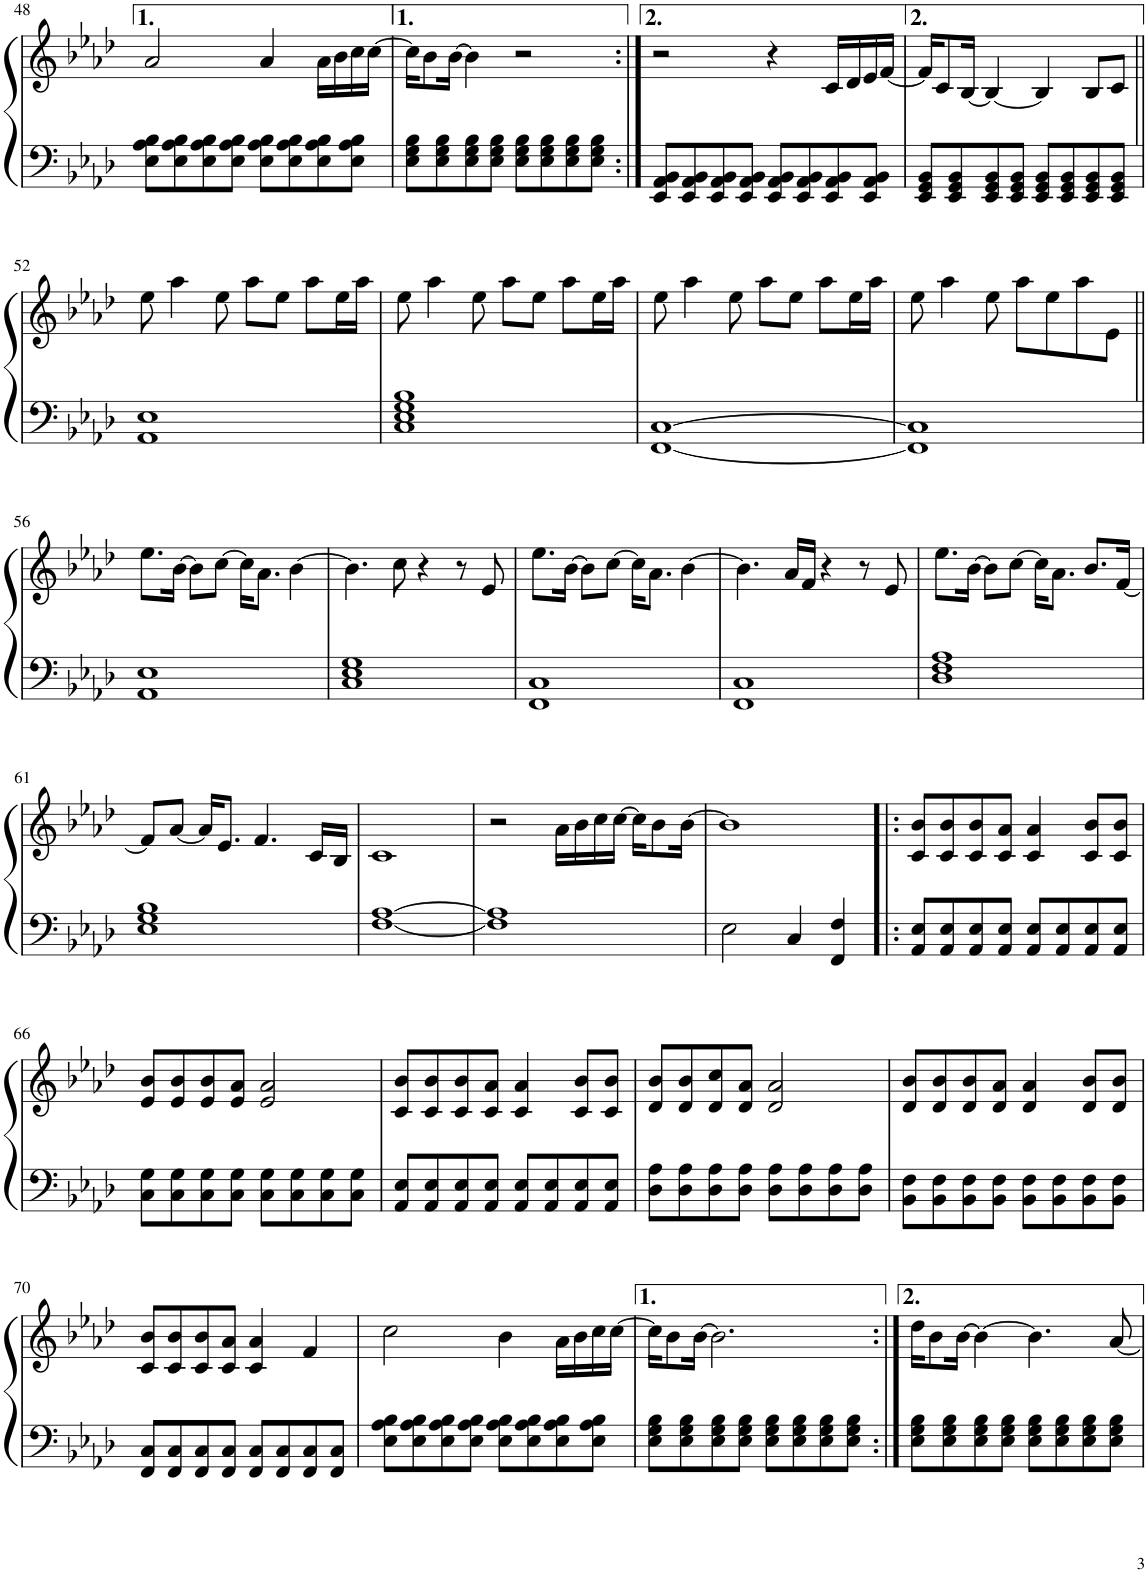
**kern	**kern
*part1	*part1
*staff2	*staff1
*I"Piano	*
*I'Pno.	*
!!LO:PB:g=z
*clefF4	*clefG2
*k[b-e-a-d-]	*k[b-e-a-d-]
*M4/4	*M4/4
=48	=48
8E-\ 8A-\ 8B-\L	2a-/
8E-\ 8A-\ 8B-\	.
8E-\ 8A-\ 8B-\	.
8E-\ 8A-\ 8B-\J	.
8E-\ 8A-\ 8B-\L	4a-/
8E-\ 8A-\ 8B-\	.
8E-\ 8A-\ 8B-\	16a-\LL
.	16b-\
8E-\ 8A-\ 8B-\J	16cc\
.	[16cc\JJ
=49	=49
8E-\ 8G\ 8B-\L	16cc\KL]
.	8b-\
8E-\ 8G\ 8B-\	.
.	[16b-\Jk
8E-\ 8G\ 8B-\	4b-\]
8E-\ 8G\ 8B-\J	.
8E-\ 8G\ 8B-\L	2r
8E-\ 8G\ 8B-\	.
8E-\ 8G\ 8B-\	.
8E-\ 8G\ 8B-\J	.
=50:|!	=50:|!
8EE-/ 8AA-/ 8BB-/L	2r
8EE-/ 8AA-/ 8BB-/	.
8EE-/ 8AA-/ 8BB-/	.
8EE-/ 8AA-/ 8BB-/J	.
8EE-/ 8AA-/ 8BB-/L	4r
8EE-/ 8AA-/ 8BB-/	.
8EE-/ 8AA-/ 8BB-/	16c/LL
.	16d-/
8EE-/ 8AA-/ 8BB-/J	16e-/
.	[16f/JJ
=51	=51
8EE-/ 8GG/ 8BB-/L	16f/KL]
.	8c/
8EE-/ 8GG/ 8BB-/	.
.	[16B-/Jk
8EE-/ 8GG/ 8BB-/	4B-/_
8EE-/ 8GG/ 8BB-/J	.
8EE-/ 8GG/ 8BB-/L	4B-/]
8EE-/ 8GG/ 8BB-/	.
8EE-/ 8GG/ 8BB-/	8B-/L
8EE-/ 8GG/ 8BB-/J	8c/J
!!LO:LB:g=z
=52||	=52||
1AA- 1E-	8ee-\
.	4aa-\
.	8ee-\
.	8aa-\L
.	8ee-\J
.	8aa-\L
.	16ee-\L
.	16aa-\JJ
=53	=53
1C 1E- 1G 1B-	8ee-\
.	4aa-\
.	8ee-\
.	8aa-\L
.	8ee-\J
.	8aa-\L
.	16ee-\L
.	16aa-\JJ
=54	=54
[1FF [1C	8ee-\
.	4aa-\
.	8ee-\
.	8aa-\L
.	8ee-\J
.	8aa-\L
.	16ee-\L
.	16aa-\JJ
=55	=55
1FF] 1C]	8ee-\
.	4aa-\
.	8ee-\
.	8aa-\L
.	8ee-\
.	8aa-\
.	8e-\J
!!LO:LB:g=z
=56||	=56||
1AA- 1E-	8.ee-\L
.	[16b-\Jk
.	8b-\L]
.	[8cc\J
.	16cc\KL]
.	8.a-\J
.	[4b-\
=57	=57
1C 1E- 1G	4.b-\]
.	8cc\
.	4r
.	8r
.	8e-/
=58	=58
1FF 1C	8.ee-\L
.	[16b-\Jk
.	8b-\L]
.	[8cc\J
.	16cc\KL]
.	8.a-\J
.	[4b-\
=59	=59
1FF 1C	4.b-\]
.	16a-/LL
.	16f/JJ
.	4r
.	8r
.	8e-/
=60	=60
1D- 1F 1A-	8.ee-\L
.	[16b-\Jk
.	8b-\L]
.	[8cc\J
.	16cc\KL]
.	8.a-\J
.	8.b-/L
.	[16f/Jk
!!LO:LB:g=z
=61	=61
1E- 1G 1B-	8f/L]
.	[8a-/J
.	16a-/KL]
.	8.e-/J
.	4.f/
.	16c/LL
.	16B-/JJ
=62	=62
[1F [1A-	1c
=63	=63
1F] 1A-]	2r
.	16a-\LL
.	16b-\
.	16cc\
.	[16cc\JJ
.	16cc\KL]
.	8b-\
.	[16b-\Jk
=64	=64
2E-\	1b-]
4C/	.
4FF/ 4F/	.
=65!|:	=65!|:
8AA-/ 8E-/L	8c/ 8b-/L
8AA-/ 8E-/	8c/ 8b-/
8AA-/ 8E-/	8c/ 8b-/
8AA-/ 8E-/J	8c/ 8a-/J
8AA-/ 8E-/L	4c/ 4a-/
8AA-/ 8E-/	.
8AA-/ 8E-/	8c/ 8b-/L
8AA-/ 8E-/J	8c/ 8b-/J
!!LO:LB:g=z
=66	=66
8C\ 8G\L	8e-/ 8b-/L
8C\ 8G\	8e-/ 8b-/
8C\ 8G\	8e-/ 8b-/
8C\ 8G\J	8e-/ 8a-/J
8C\ 8G\L	2e-/ 2a-/
8C\ 8G\	.
8C\ 8G\	.
8C\ 8G\J	.
=67	=67
8AA-/ 8E-/L	8c/ 8b-/L
8AA-/ 8E-/	8c/ 8b-/
8AA-/ 8E-/	8c/ 8b-/
8AA-/ 8E-/J	8c/ 8a-/J
8AA-/ 8E-/L	4c/ 4a-/
8AA-/ 8E-/	.
8AA-/ 8E-/	8c/ 8b-/L
8AA-/ 8E-/J	8c/ 8b-/J
=68	=68
8D-\ 8A-\L	8d-/ 8b-/L
8D-\ 8A-\	8d-/ 8b-/
8D-\ 8A-\	8d-/ 8cc/
8D-\ 8A-\J	8d-/ 8a-/J
8D-\ 8A-\L	2d-/ 2a-/
8D-\ 8A-\	.
8D-\ 8A-\	.
8D-\ 8A-\J	.
=69	=69
8BB-\ 8F\L	8d-/ 8b-/L
8BB-\ 8F\	8d-/ 8b-/
8BB-\ 8F\	8d-/ 8b-/
8BB-\ 8F\J	8d-/ 8a-/J
8BB-\ 8F\L	4d-/ 4a-/
8BB-\ 8F\	.
8BB-\ 8F\	8d-/ 8b-/L
8BB-\ 8F\J	8d-/ 8b-/J
!!LO:LB:g=z
=70	=70
8FF/ 8C/L	8c/ 8b-/L
8FF/ 8C/	8c/ 8b-/
8FF/ 8C/	8c/ 8b-/
8FF/ 8C/J	8c/ 8a-/J
8FF/ 8C/L	4c/ 4a-/
8FF/ 8C/	.
8FF/ 8C/	4f/
8FF/ 8C/J	.
=71	=71
8E-\ 8A-\ 8B-\L	2cc\
8E-\ 8A-\ 8B-\	.
8E-\ 8A-\ 8B-\	.
8E-\ 8A-\ 8B-\J	.
8E-\ 8A-\ 8B-\L	4b-\
8E-\ 8A-\ 8B-\	.
8E-\ 8A-\ 8B-\	16a-\LL
.	16b-\
8E-\ 8A-\ 8B-\J	16cc\
.	[16cc\JJ
=72	=72
8E-\ 8G\ 8B-\L	16cc\KL]
.	8b-\
8E-\ 8G\ 8B-\	.
.	[16b-\Jk
8E-\ 8G\ 8B-\	2.b-\]
8E-\ 8G\ 8B-\J	.
8E-\ 8G\ 8B-\L	.
8E-\ 8G\ 8B-\	.
8E-\ 8G\ 8B-\	.
8E-\ 8G\ 8B-\J	.
=73:|!	=73:|!
8E-\ 8G\ 8B-\L	16dd-\KL
.	8b-\
8E-\ 8G\ 8B-\	.
.	[16b-\Jk
8E-\ 8G\ 8B-\	4b-\_
8E-\ 8G\ 8B-\J	.
8E-\ 8G\ 8B-\L	4.b-\]
8E-\ 8G\ 8B-\	.
8E-\ 8G\ 8B-\	.
8E-\ 8G\ 8B-\J	[8a-/
=	=
*-	*-
